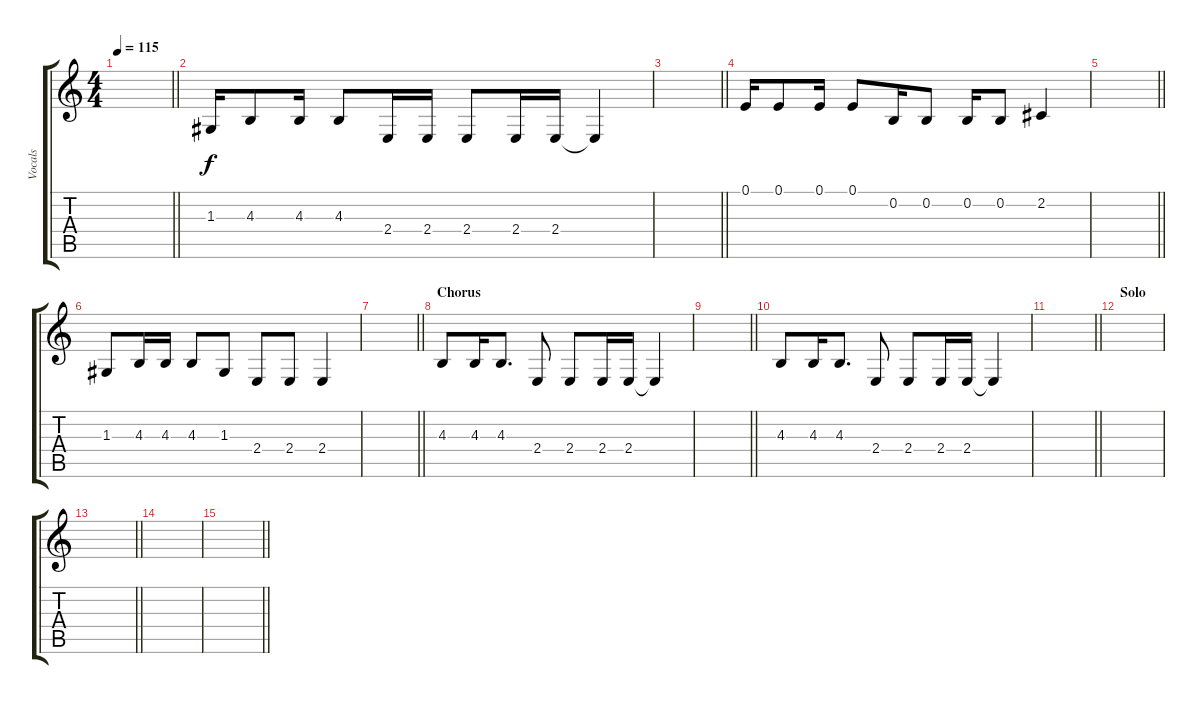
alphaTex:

\track ("Vocals" "Vocals") {instrument trombone}
\staff {score tabs}
\tuning (E4 B3 G3 D3 A2 E2) {hide}
\ts (4 4)
\tempo 115
\clef g2
\barLineRight lightlight
\ks c
|
1.3.16 4.3.8 4.3.16 4.3.8 2.4.16 2.4.16 2.4.8 2.4.16 2.4.16 2.4{t}.4 |
\barLineRight lightlight
|
0.1.16 0.1.8 0.1.16 0.1.8 0.2.16 0.2.8 0.2.16 0.2.8 2.2.4 |
\barLineRight lightlight
|
1.3.8 4.3.16 4.3.16 4.3.8 1.3.8 2.4.8 2.4.8 2.4.4 |
\barLineRight lightlight
|
\section ("" "Chorus")
4.3.8 4.3.16 4.3.8{d} 2.4.8 2.4.8 2.4.16 2.4.16 2.4{t}.4 |
\barLineRight lightlight
|
4.3.8 4.3.16 4.3.8{d} 2.4.8 2.4.8 2.4.16 2.4.16 2.4{t}.4 |
\barLineRight lightlight
|
\section ("" "Solo")
|
\barLineRight lightlight
|
|
\barLineRight lightlight
